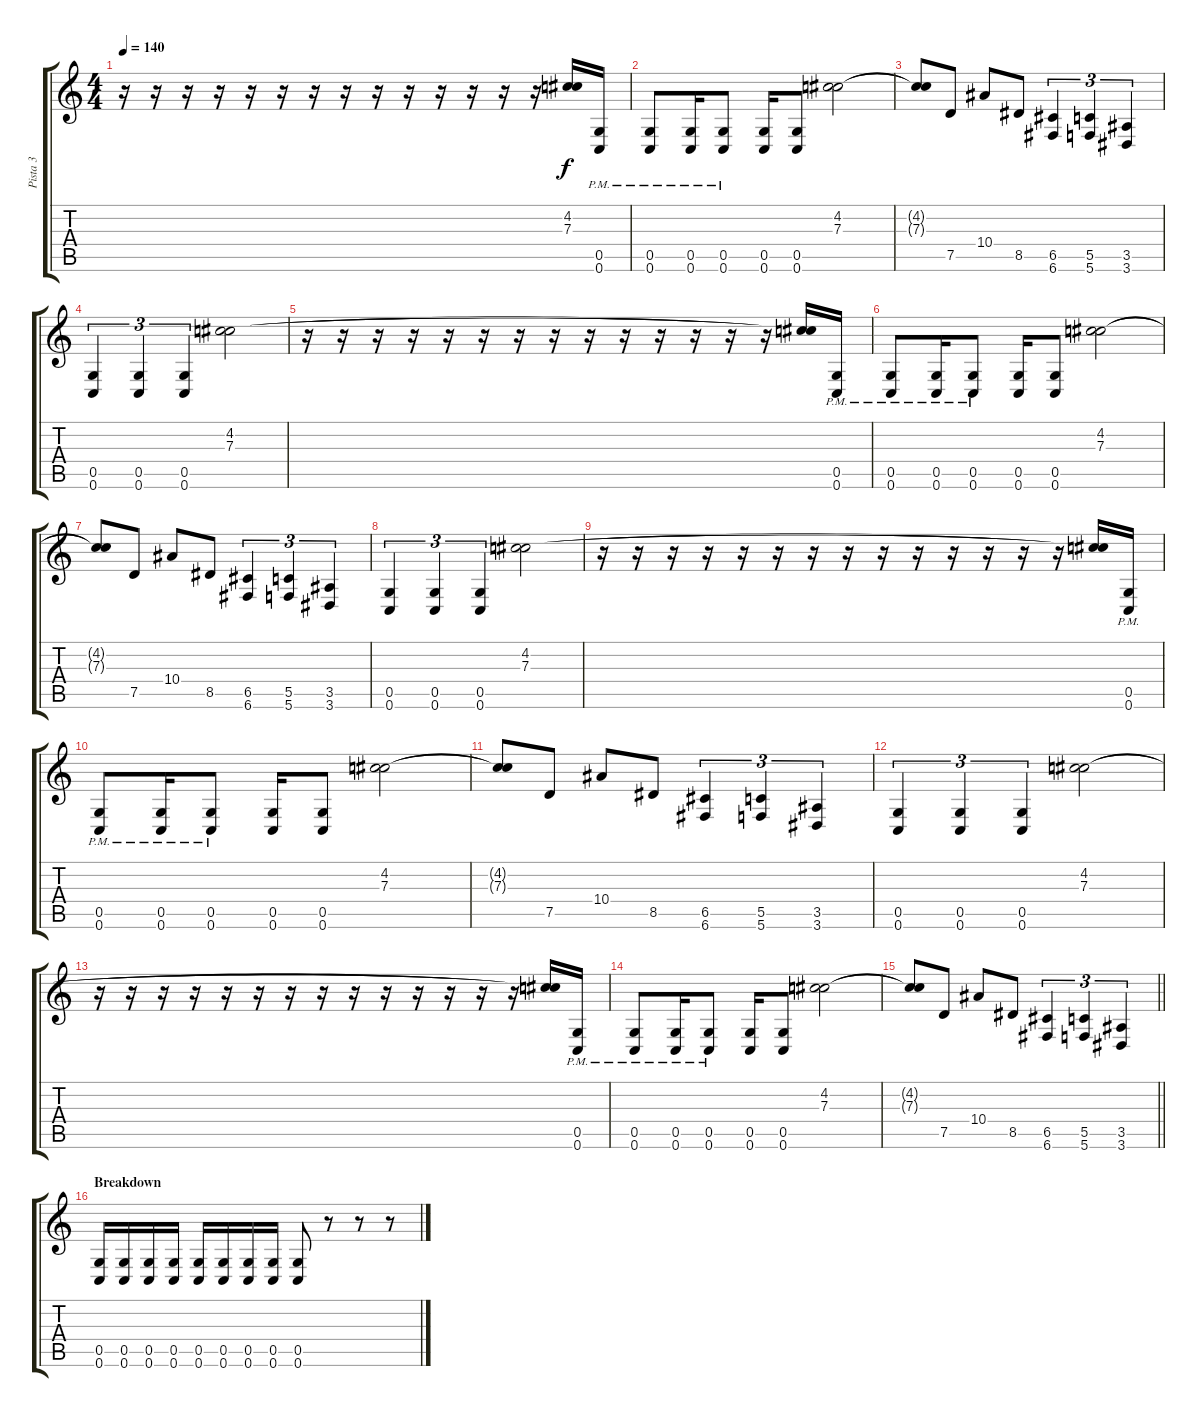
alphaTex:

\track ("Pista 3" "Pista 3") {instrument distortionguitar}
\staff {score tabs}
\tuning (D4 A3 F3 C3 G2 C2) {hide}
\ts (4 4)
\tempo 140
\clef g2
\ks c
r.16{dy f} r.16 r.16 r.16 r.16 r.16 r.16 r.16 r.16 r.16 r.16 r.16 r.16 r.16 (4.2{t} 7.3{t}).16 (0.5{pm} 0.6{pm}).16 |
(0.5{pm} 0.6{pm}).8 (0.5{pm} 0.6{pm}).16 (0.5{pm} 0.6{pm}).8 (0.5 0.6).16 (0.5 0.6).8 (4.2 7.3).2 |
(4.2{t} 7.3{t}).8 7.5.8 10.4.8 8.5.8 (6.5 6.6).4{tu (3 2)} (5.5 5.6).4{tu (3 2)} (3.5 3.6).4{tu (3 2)} |
(0.5 0.6).4{tu (3 2)} (0.5 0.6).4{tu (3 2)} (0.5 0.6).4{tu (3 2)} (4.2 7.3).2 |
r.16 r.16 r.16 r.16 r.16 r.16 r.16 r.16 r.16 r.16 r.16 r.16 r.16 r.16 (4.2{t} 7.3{t}).16 (0.5{pm} 0.6{pm}).16 |
(0.5{pm} 0.6{pm}).8 (0.5{pm} 0.6{pm}).16 (0.5{pm} 0.6{pm}).8 (0.5 0.6).16 (0.5 0.6).8 (4.2 7.3).2 |
(4.2{t} 7.3{t}).8 7.5.8 10.4.8 8.5.8 (6.5 6.6).4{tu (3 2)} (5.5 5.6).4{tu (3 2)} (3.5 3.6).4{tu (3 2)} |
(0.5 0.6).4{tu (3 2)} (0.5 0.6).4{tu (3 2)} (0.5 0.6).4{tu (3 2)} (4.2 7.3).2 |
r.16 r.16 r.16 r.16 r.16 r.16 r.16 r.16 r.16 r.16 r.16 r.16 r.16 r.16 (4.2{t} 7.3{t}).16 (0.5{pm} 0.6{pm}).16 |
(0.5{pm} 0.6{pm}).8 (0.5{pm} 0.6{pm}).16 (0.5{pm} 0.6{pm}).8 (0.5 0.6).16 (0.5 0.6).8 (4.2 7.3).2 |
(4.2{t} 7.3{t}).8 7.5.8 10.4.8 8.5.8 (6.5 6.6).4{tu (3 2)} (5.5 5.6).4{tu (3 2)} (3.5 3.6).4{tu (3 2)} |
(0.5 0.6).4{tu (3 2)} (0.5 0.6).4{tu (3 2)} (0.5 0.6).4{tu (3 2)} (4.2 7.3).2 |
r.16 r.16 r.16 r.16 r.16 r.16 r.16 r.16 r.16 r.16 r.16 r.16 r.16 r.16 (4.2{t} 7.3{t}).16 (0.5{pm} 0.6{pm}).16 |
(0.5{pm} 0.6{pm}).8 (0.5{pm} 0.6{pm}).16 (0.5{pm} 0.6{pm}).8 (0.5 0.6).16 (0.5 0.6).8 (4.2 7.3).2 |
\barLineRight lightlight
(4.2{t} 7.3{t}).8 7.5.8 10.4.8 8.5.8 (6.5 6.6).4{tu (3 2)} (5.5 5.6).4{tu (3 2)} (3.5 3.6).4{tu (3 2)} |
\section ("" "Breakdown")
(0.5 0.6).16 (0.5 0.6).16 (0.5 0.6).16 (0.5 0.6).16 (0.5 0.6).16 (0.5 0.6).16 (0.5 0.6).16 (0.5 0.6).16 (0.5 0.6).8 r.8 r.8 r.8
